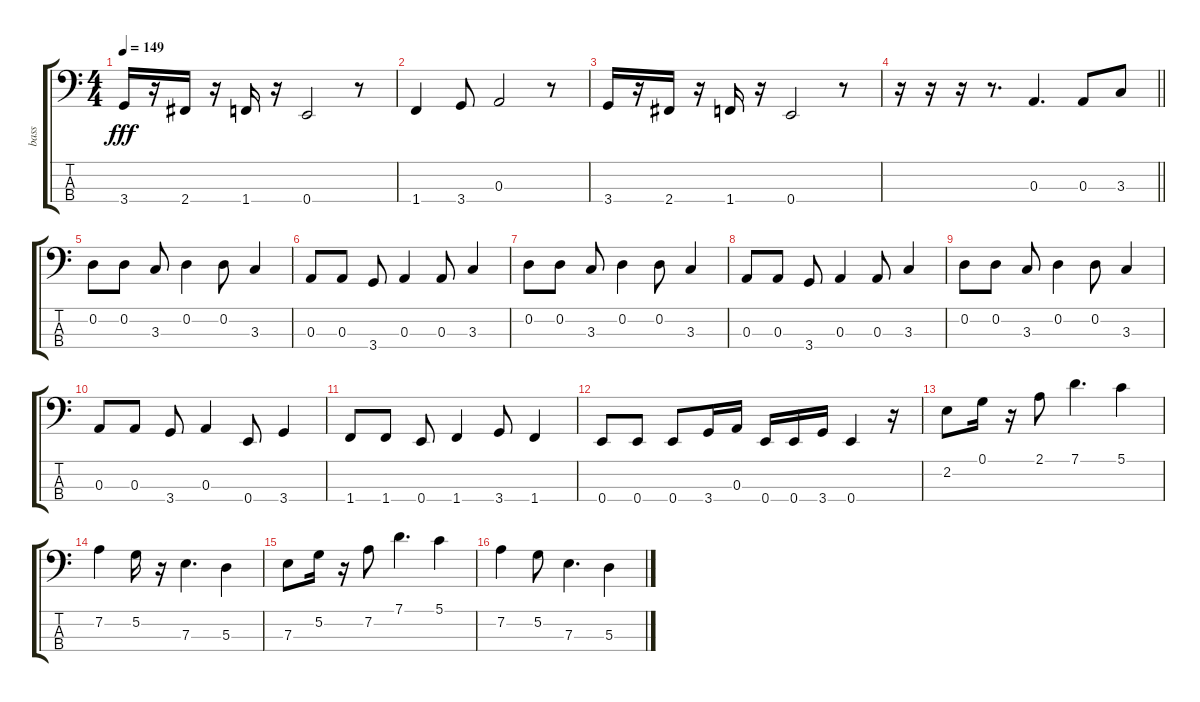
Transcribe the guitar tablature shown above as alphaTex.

\track ("bass" "bass") {instrument fretlessbass}
\staff {score tabs}
\tuning (G2 D2 A1 E1) {hide}
\ts (4 4)
\tempo 149
\clef f4
\ks c
3.4.16{dy fff} r.16 2.4.16 r.16 1.4.16 r.16 0.4.2 r.8 |
1.4.4 3.4.8 0.3.2 r.8 |
3.4.16 r.16 2.4.16 r.16 1.4.16 r.16 0.4.2 r.8 |
\barLineRight lightlight
r.16 r.16 r.16 r.8{d} 0.3.4{d} 0.3.8 3.3.8 |
\section ("" "")
0.2.8 0.2.8 3.3.8 0.2.4 0.2.8 3.3.4 |
0.3.8 0.3.8 3.4.8 0.3.4 0.3.8 3.3.4 |
0.2.8 0.2.8 3.3.8 0.2.4 0.2.8 3.3.4 |
0.3.8 0.3.8 3.4.8 0.3.4 0.3.8 3.3.4 |
0.2.8 0.2.8 3.3.8 0.2.4 0.2.8 3.3.4 |
0.3.8 0.3.8 3.4.8 0.3.4 0.4.8 3.4.4 |
1.4.8 1.4.8 0.4.8 1.4.4 3.4.8 1.4.4 |
0.4.8 0.4.8 0.4.8 3.4.16 0.3.16 0.4.16 0.4.16 3.4.16 0.4.4 r.16 |
2.2.8 0.1.16 r.16 2.1.8 7.1.4{d} 5.1.4 |
7.2.4 5.2.16 r.16 7.3.4{d} 5.3.4 |
7.3.8 5.2.16 r.16 7.2.8 7.1.4{d} 5.1.4 |
7.2.4 5.2.8 7.3.4{d} 5.3.4
